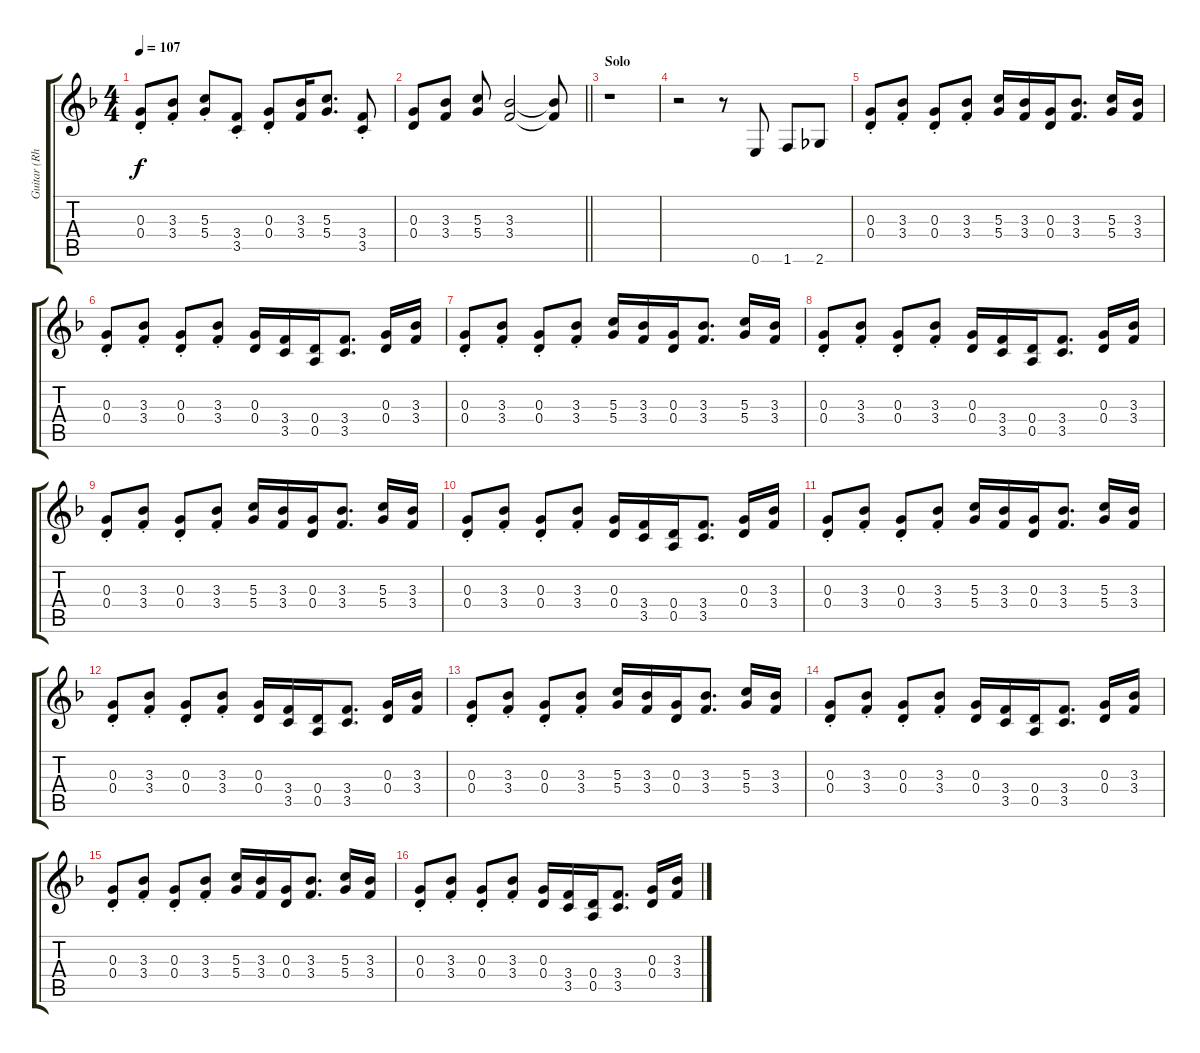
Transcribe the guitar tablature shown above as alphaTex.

\track ("Guitar (Rhythm)" "Guitar (Rh") {instrument overdrivenguitar}
\staff {score tabs}
\tuning (E4 B3 G3 D3 A2 E2) {hide}
\ts (4 4)
\tempo 107
\clef g2
\ks f
(0.3{st} 0.4{st}).8{dy f} (3.3{st} 3.4{st}).8 (5.3{st} 5.4{st}).8 (3.4{st} 3.5{st}).8 (0.3{st} 0.4{st}).8 (3.3 3.4).16 (5.3 5.4).8{d} (3.4{st} 3.5{st}).8 |
\barLineRight lightlight
(0.3 0.4).8 (3.3 3.4).8 (5.3 5.4).8 (3.3 3.4).2 (3.3{t} 3.4{t}).8 |
\section ("" "Solo")
r.1 |
r.2 r.8 0.6.8 1.6.8 2.6.8 |
(0.3{st} 0.4{st}).8 (3.3{st} 3.4{st}).8 (0.3{st} 0.4{st}).8 (3.3{st} 3.4{st}).8 (5.3 5.4).16 (3.3 3.4).16 (0.3 0.4).16 (3.3 3.4).8{d} (5.3 5.4).16 (3.3 3.4).16 |
(0.3{st} 0.4{st}).8 (3.3{st} 3.4{st}).8 (0.3{st} 0.4{st}).8 (3.3{st} 3.4{st}).8 (0.3 0.4).16 (3.4 3.5).16 (0.4 0.5).16 (3.4 3.5).8{d} (0.3 0.4).16 (3.3 3.4).16 |
(0.3{st} 0.4{st}).8 (3.3{st} 3.4{st}).8 (0.3{st} 0.4{st}).8 (3.3{st} 3.4{st}).8 (5.3 5.4).16 (3.3 3.4).16 (0.3 0.4).16 (3.3 3.4).8{d} (5.3 5.4).16 (3.3 3.4).16 |
(0.3{st} 0.4{st}).8 (3.3{st} 3.4{st}).8 (0.3{st} 0.4{st}).8 (3.3{st} 3.4{st}).8 (0.3 0.4).16 (3.4 3.5).16 (0.4 0.5).16 (3.4 3.5).8{d} (0.3 0.4).16 (3.3 3.4).16 |
(0.3{st} 0.4{st}).8 (3.3{st} 3.4{st}).8 (0.3{st} 0.4{st}).8 (3.3{st} 3.4{st}).8 (5.3 5.4).16 (3.3 3.4).16 (0.3 0.4).16 (3.3 3.4).8{d} (5.3 5.4).16 (3.3 3.4).16 |
(0.3{st} 0.4{st}).8 (3.3{st} 3.4{st}).8 (0.3{st} 0.4{st}).8 (3.3{st} 3.4{st}).8 (0.3 0.4).16 (3.4 3.5).16 (0.4 0.5).16 (3.4 3.5).8{d} (0.3 0.4).16 (3.3 3.4).16 |
(0.3{st} 0.4{st}).8 (3.3{st} 3.4{st}).8 (0.3{st} 0.4{st}).8 (3.3{st} 3.4{st}).8 (5.3 5.4).16 (3.3 3.4).16 (0.3 0.4).16 (3.3 3.4).8{d} (5.3 5.4).16 (3.3 3.4).16 |
(0.3{st} 0.4{st}).8 (3.3{st} 3.4{st}).8 (0.3{st} 0.4{st}).8 (3.3{st} 3.4{st}).8 (0.3 0.4).16 (3.4 3.5).16 (0.4 0.5).16 (3.4 3.5).8{d} (0.3 0.4).16 (3.3 3.4).16 |
(0.3{st} 0.4{st}).8 (3.3{st} 3.4{st}).8 (0.3{st} 0.4{st}).8 (3.3{st} 3.4{st}).8 (5.3 5.4).16 (3.3 3.4).16 (0.3 0.4).16 (3.3 3.4).8{d} (5.3 5.4).16 (3.3 3.4).16 |
(0.3{st} 0.4{st}).8 (3.3{st} 3.4{st}).8 (0.3{st} 0.4{st}).8 (3.3{st} 3.4{st}).8 (0.3 0.4).16 (3.4 3.5).16 (0.4 0.5).16 (3.4 3.5).8{d} (0.3 0.4).16 (3.3 3.4).16 |
(0.3{st} 0.4{st}).8 (3.3{st} 3.4{st}).8 (0.3{st} 0.4{st}).8 (3.3{st} 3.4{st}).8 (5.3 5.4).16 (3.3 3.4).16 (0.3 0.4).16 (3.3 3.4).8{d} (5.3 5.4).16 (3.3 3.4).16 |
(0.3{st} 0.4{st}).8 (3.3{st} 3.4{st}).8 (0.3{st} 0.4{st}).8 (3.3{st} 3.4{st}).8 (0.3 0.4).16 (3.4 3.5).16 (0.4 0.5).16 (3.4 3.5).8{d} (0.3 0.4).16 (3.3 3.4).16
